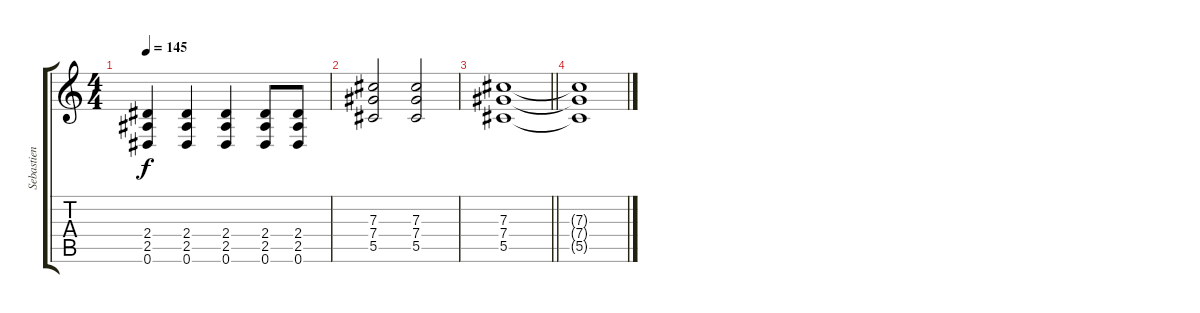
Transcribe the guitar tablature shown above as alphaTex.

\track ("Sebastien" "Sebastien") {instrument overdrivenguitar}
\staff {score tabs}
\tuning (Eb4 Bb3 Gb3 Db3 Ab2 Eb2) {hide}
\ts (4 4)
\tempo 145
\clef g2
\ks c
(2.4 2.5 0.6).4{dy f} (2.4 2.5 0.6).4 (2.4 2.5 0.6).4 (2.4 2.5 0.6).8 (2.4 2.5 0.6).8 |
(7.3 7.4 5.5).2 (7.3 7.4 5.5).2 |
\barLineRight lightlight
(7.3 7.4 5.5).1 |
(7.3{t} 7.4{t} 5.5{t}).1
